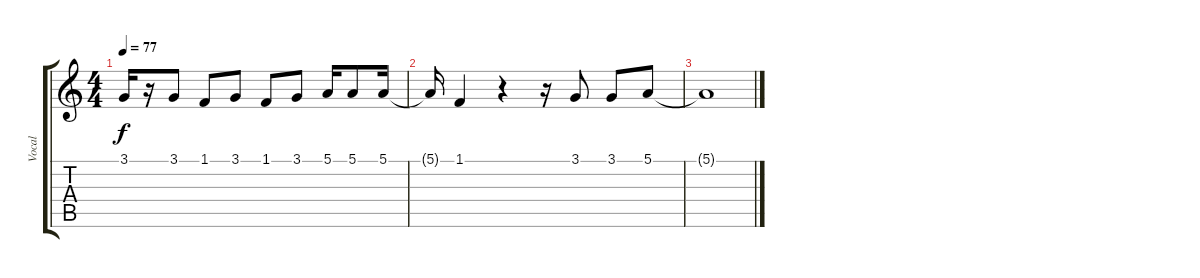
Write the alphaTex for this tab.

\track ("Vocal" "Vocal") {instrument lead1square}
\staff {score tabs}
\tuning (E4 B3 G3 D3 A2 D2) {hide}
\ts (4 4)
\tempo 77
\clef g2
\ks c
3.1{t}.16{dy f} r.16 3.1.8 1.1.8 3.1.8 1.1.8 3.1.8 5.1.16 5.1.8 5.1.16 |
5.1{t}.16 1.1.4 r.4 r.16 3.1.8 3.1.8 5.1.8 |
5.1{t}.1
